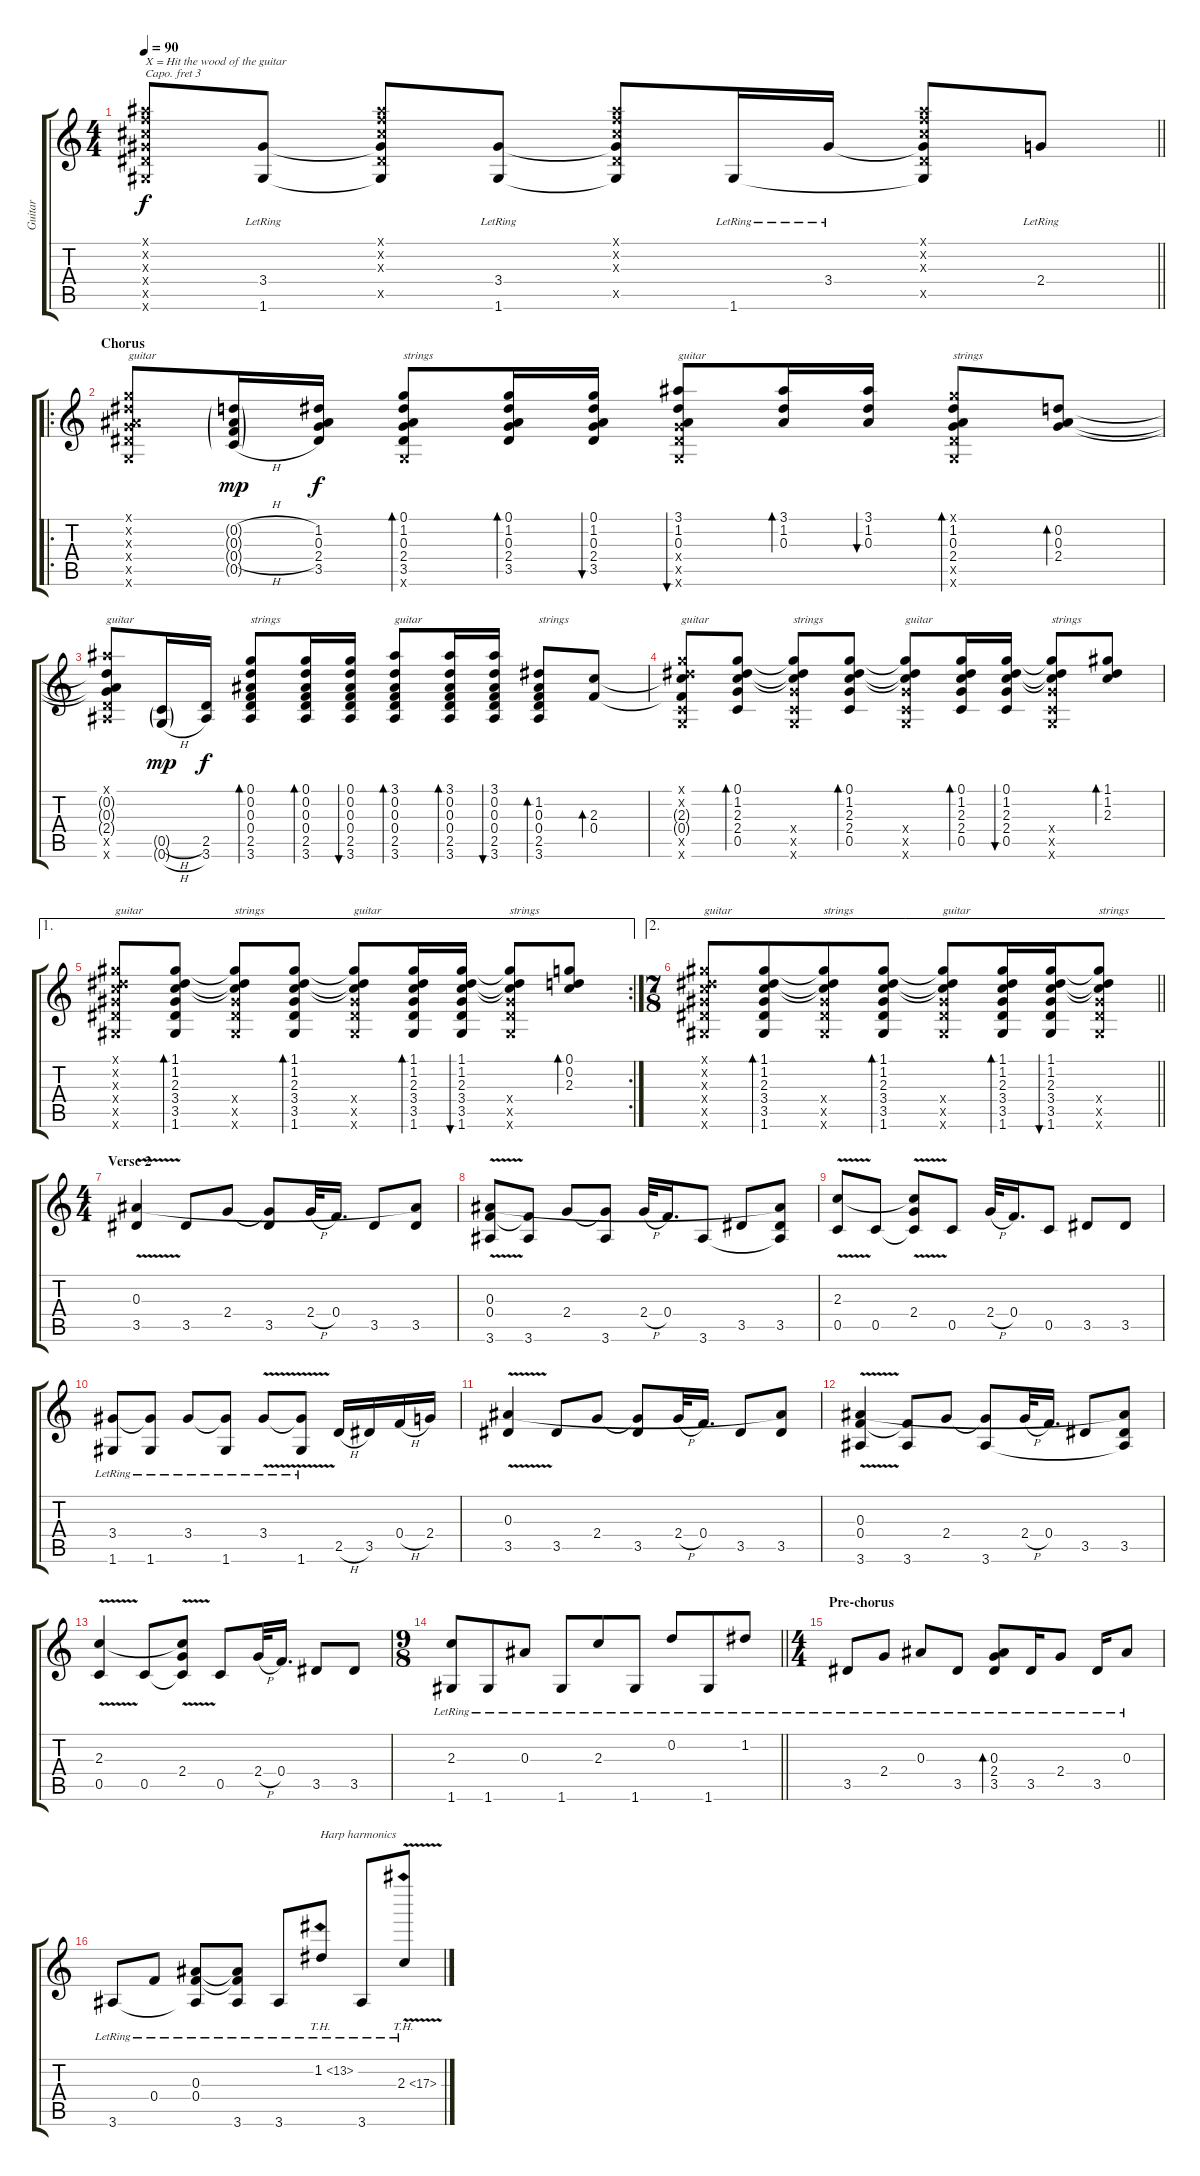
\track ("Guitar" "Guitar") {instrument acousticguitarsteel}
\staff {score tabs}
\capo 3
\tuning (E4 B3 G3 D3 A2 E2) {hide}
\ts (4 4)
\tempo 90
\clef g2
\barLineRight lightlight
\ks c
(3.1{x} 3.2{x} 3.3{x} 3.4{x} 3.5{x} 1.6{x}).8{txt "X = Hit the wood of the guitar" dy f} (3.4{lr} 1.6).8 (3.1{x} 3.2{x} 3.3{x} 3.4{t} 3.5{x} 1.6{t}).8 (3.4{lr} 1.6).8 (3.1{x} 3.2{x} 3.3{x} 3.4{t} 3.5{x} 1.6{t}).8 1.6{lr}.16 3.4{lr}.16 (3.1{x} 3.2{x} 3.3{x} 3.4{t} 3.5{x} 1.6{t}).8 2.4{lr}.8 |
\ro
\section ("" "Chorus")
(0.1{x} 1.2{x} 0.3{x} 2.4{x} 3.5{x} 0.6{x}).8{txt "guitar"} (0.2{h g} 0.3{h g} 0.4{h g} 0.5{h g}).16{dy mp} (1.2 0.3 2.4 3.5).16{dy f} (0.1 1.2 0.3 2.4 3.5 0.6{x}).8{bd 30 txt "strings"} (0.1 1.2 0.3 2.4 3.5).16{bd 30} (0.1 1.2 0.3 2.4 3.5).16{bu 30} (3.1 1.2 0.3 2.4{x} 3.5{x} 0.6{x}).8{bu 30 txt "guitar"} (3.1 1.2 0.3).16{bd 30} (3.1 1.2 0.3).16{bu 30} (0.1{x} 1.2 0.3 2.4 3.5{x} 0.6{x}).8{bd 30 txt "strings"} (0.2 0.3 2.4).8{bd 30} |
(3.1{x} 0.2{t} 0.3{t} 2.4{t} 2.5{x} 3.6{x}).8{txt "guitar"} (0.5{h g} 0.6{h g}).16{dy mp} (2.5 3.6).16{dy f} (0.1 0.2 0.3 0.4 2.5 3.6).8{bd 30 txt "strings"} (0.1 0.2 0.3 0.4 2.5 3.6).16{bd 30} (0.1 0.2 0.3 0.4 2.5 3.6).16{bu 30} (3.1 0.2 0.3 0.4 2.5 3.6).8{bd 30 txt "guitar"} (3.1 0.2 0.3 0.4 2.5 3.6).16{bd 30} (3.1 0.2 0.3 0.4 2.5 3.6).16{bu 30} (1.2 0.3 0.4 2.5 3.6).8{bd 30 txt "strings"} (2.3 0.4).8{bd 30} |
(0.1{x} 1.2{x} 2.3{t} 0.4{t} 0.5{x} 0.6{x}).8{txt "guitar"} (0.1 1.2 2.3 2.4 0.5).8{bd 60} (0.1{t} 1.2{t} 2.3{t} 2.4{x} 0.5{x} 0.6{x}).8{txt "strings"} (0.1 1.2 2.3 2.4 0.5).8{bd 60} (0.1{t} 1.2{t} 2.3{t} 2.4{x} 0.5{x} 0.6{x}).8{txt "guitar"} (0.1 1.2 2.3 2.4 0.5).16{bd 30} (0.1 1.2 2.3 2.4 0.5).16{bu 30} (0.1{t} 1.2{t} 2.3{t} 2.4{x} 0.5{x} 0.6{x}).8{txt "strings"} (1.1 1.2 2.3).8{bd 60} |
\ae 1
\rc 2
(1.1{x} 1.2{x} 2.3{x} 3.4{x} 3.5{x} 1.6{x}).8{txt "guitar"} (1.1 1.2 2.3 3.4 3.5 1.6).8{bd 60} (1.1{t} 1.2{t} 2.3{t} 3.4{x} 3.5{x} 1.6{x}).8{txt "strings"} (1.1 1.2 2.3 3.4 3.5 1.6).8{bd 60} (1.1{t} 1.2{t} 2.3{t} 3.4{x} 3.5{x} 1.6{x}).8{txt "guitar"} (1.1 1.2 2.3 3.4 3.5 1.6).16{bd 60} (1.1 1.2 2.3 3.4 3.5 1.6).16{bu 30} (1.1{t} 1.2{t} 2.3{t} 3.4{x} 3.5{x} 1.6{x}).8{txt "strings"} (0.1 0.2 2.3).8{bd 60} |
\ae 2
\ts (7 8)
\barLineRight lightlight
(1.1{x} 1.2{x} 2.3{x} 3.4{x} 3.5{x} 1.6{x}).8{txt "guitar"} (1.1 1.2 2.3 3.4 3.5 1.6).8{bd 60} (1.1{t} 1.2{t} 2.3{t} 3.4{x} 3.5{x} 1.6{x}).8{txt "strings"} (1.1 1.2 2.3 3.4 3.5 1.6).8{bd 60} (1.1{t} 1.2{t} 2.3{t} 3.4{x} 3.5{x} 1.6{x}).8{txt "guitar"} (1.1 1.2 2.3 3.4 3.5 1.6).16{bd 60} (1.1 1.2 2.3 3.4 3.5 1.6).16{bu 30} (1.1{t} 1.2{t} 2.3{t} 3.4{x} 3.5{x} 1.6{x}).8{txt "strings"} |
\ts (4 4)
\section ("" "Verse 2")
(0.3 3.5{v}).4 3.5.8 2.4.8 (2.4{t} 3.5).8 2.4{h}.32 0.4.16{d} 3.5.8 (0.3{t} 3.5).8 |
(0.3 0.4 3.6{v}).8 (0.4{t} 3.6).8 2.4.8 (2.4{t} 3.6).8 2.4{h}.32 0.4.16{d} 3.6.8 3.5.8 (0.3{t} 3.5 3.6{t}).8 |
(2.3{v} 0.5).8 0.5.8 (2.3{t} 2.4 0.5{t}).8 0.5.8 2.4{h}.32 0.4.16{d} 0.5.8 3.5.8 3.5.8 |
(3.4{lr} 1.6{lr}).8 (3.4{t} 1.6{lr}).8 3.4{lr}.8 (3.4{t} 1.6{lr}).8 3.4{v lr}.8 (3.4{t} 1.6{lr}).8 2.5{h}.16 3.5.16 0.4{h}.16 2.4.16 |
(0.3 3.5{v}).4 3.5.8 2.4.8 (2.4{t} 3.5).8 2.4{h}.32 0.4.16{d} 3.5.8 (0.3{t} 3.5).8 |
(0.3 0.4 3.6{v}).4 (0.4{t} 3.6).8 2.4.8 (2.4{t} 3.6).8 2.4{h}.32 0.4.16{d} 3.5.8 (0.3{t} 3.5 3.6{t}).8 |
(2.3{v} 0.5).4 0.5.8 (2.3{t} 2.4 0.5{t}).8 0.5.8 2.4{h}.32 0.4.16{d} 3.5.8 3.5.8 |
\ts (9 8)
\barLineRight lightlight
(2.3{lr} 1.6{lr}).8 1.6{lr}.8 0.3{lr}.8 1.6{lr}.8 2.3{lr}.8 1.6{lr}.8 0.2{lr}.8 1.6{lr}.8 1.2{lr}.8 |
\ts (4 4)
\section ("" "Pre-chorus")
3.5{lr}.8 2.4{lr}.8 0.3{lr}.8 3.5{lr}.8 (0.3{lr} 2.4{lr} 3.5{lr}).8{bd 120} 3.5{lr}.16 2.4{lr}.8 3.5{lr}.16 0.3{lr}.8 |
3.6{lr}.8 0.4{lr}.8 (0.3{lr} 0.4{lr} 3.6{t}).8 (0.3{t} 0.4{t} 3.6{lr}).8 3.6{lr}.8 1.2{th 12 lr}.8{txt "Harp harmonics"} 3.6{lr}.8 2.3{th 15 v lr}.8
